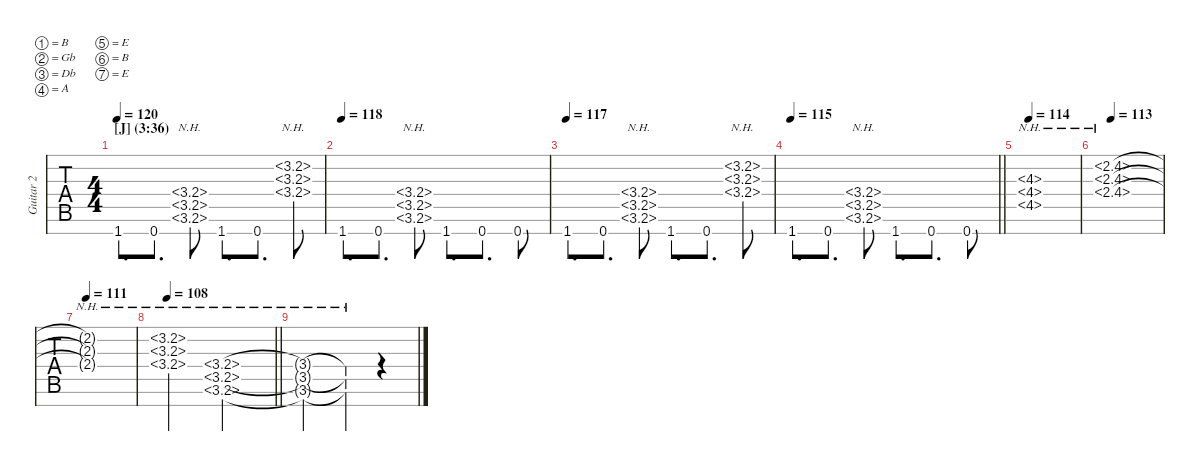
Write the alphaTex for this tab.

\defaultSystemsLayout 2
\hideDynamics
\bracketExtendMode nobrackets
\multiTrackTrackNamePolicy allsystems
\firstSystemTrackNameMode fullname
\otherSystemsTrackNameMode fullname
\otherSystemsTrackNameOrientation horizontal
\track ("Guitar 2" "Gtr. 2") {instrument overdrivenguitar}
\staff {tabs}
\tuning (B3 Gb3 Db3 A2 E2 B1 E1)
\ts (4 4)
\section ("" "[J] (3:36)")
\tempo 120
\clef g2
\ks c
1.7.8{d dy mf} 0.7.8{d} (3.5{nh} 3.6{nh} 3.4{nh}).8 1.7.8{d} 0.7.8{d} (3.3{nh} 3.2{nh} 3.4{nh}).8 |
\tempo 118
1.7.8{d} 0.7.8{d} (3.5{nh} 3.6{nh} 3.4{nh}).8 1.7.8{d} 0.7.8{d} 0.7.8 |
\scale
1.00424
\tempo 117
1.7.8{d} 0.7.8{d} (3.5{nh} 3.6{nh} 3.4{nh}).8 1.7.8{d} 0.7.8{d} (3.3{nh} 3.2{nh} 3.4{nh}).8 |
\scale
0.99576
\tempo 115
\barLineRight lightlight
1.7.8{d} 0.7.8{d} (3.5{nh} 3.6{nh} 3.4{nh}).8 1.7.8{d} 0.7.8{d} 0.7.8 |
\scale
1.04478
\tempo 114
(4.5{nh acc #} 4.4{nh acc #} 4.3{nh}).1 |
\scale
0.976307
\tempo 113
(2.3{nh acc #} 2.2{nh acc #} 2.4{nh}).1 |
\scale
0.976307
\tempo 111
(2.2{nh t acc #} 2.3{nh t acc #} 2.4{nh t}).1 |
\scale
0.99548
\tempo 108
\barLineRight lightlight
(3.4{nh} 3.3{nh} 3.2{nh}).2 (3.5{nh} 3.6{nh} 3.4{nh}).2 |
\scale
1.00712 (3.4{nh t} 3.5{nh t} 3.6{nh t}).2 (3.5{nh t} 3.4{nh t} 3.6{nh t}).4 r.4
